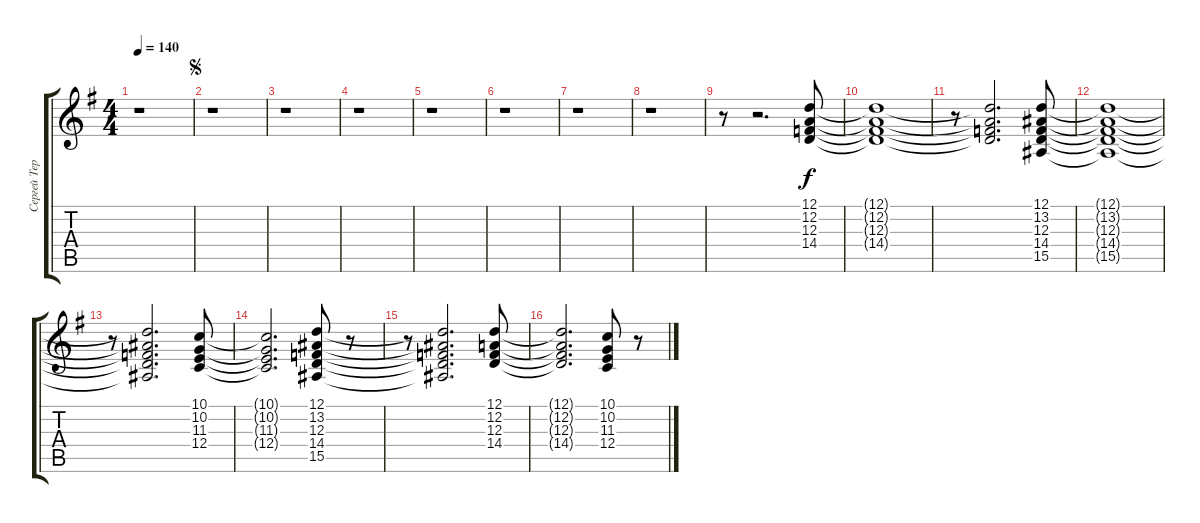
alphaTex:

\track ("Сергей Терентьев" "Сергей Тер") {instrument synthstrings1}
\staff {score tabs}
\tuning (D4 A3 F3 C3 G2 D2) {hide}
\ts (4 4)
\tempo 140
\clef g2
\ks g
r.1{dy f} |
\jump segno
r.1 |
r.1 |
r.1 |
r.1 |
r.1 |
r.1 |
r.1 |
r.8 r.2{d} (12.1 12.2 12.3 14.4).8 |
(12.1{t} 12.2{t} 12.3{t} 14.4{t}).1 |
r.8 (12.1{t} 12.2{t} 12.3{t} 14.4{t}).2{d} (12.1 13.2 12.3 14.4 15.5).8 |
(12.1{t} 13.2{t} 12.3{t} 14.4{t} 15.5{t}).1 |
r.8 (12.1{t} 13.2{t} 12.3{t} 14.4{t} 15.5{t}).2{d} (10.1 10.2 11.3 12.4).8 |
(10.1{t} 10.2{t} 11.3{t} 12.4{t}).2{d} (12.1 13.2 12.3 14.4 15.5).8 r.8 |
r.8 (12.1{t} 13.2{t} 12.3{t} 14.4{t} 15.5{t}).2{d} (12.1 12.2 12.3 14.4).8 |
(12.1{t} 12.2{t} 12.3{t} 14.4{t}).2{d} (10.1 10.2 11.3 12.4).8 r.8
